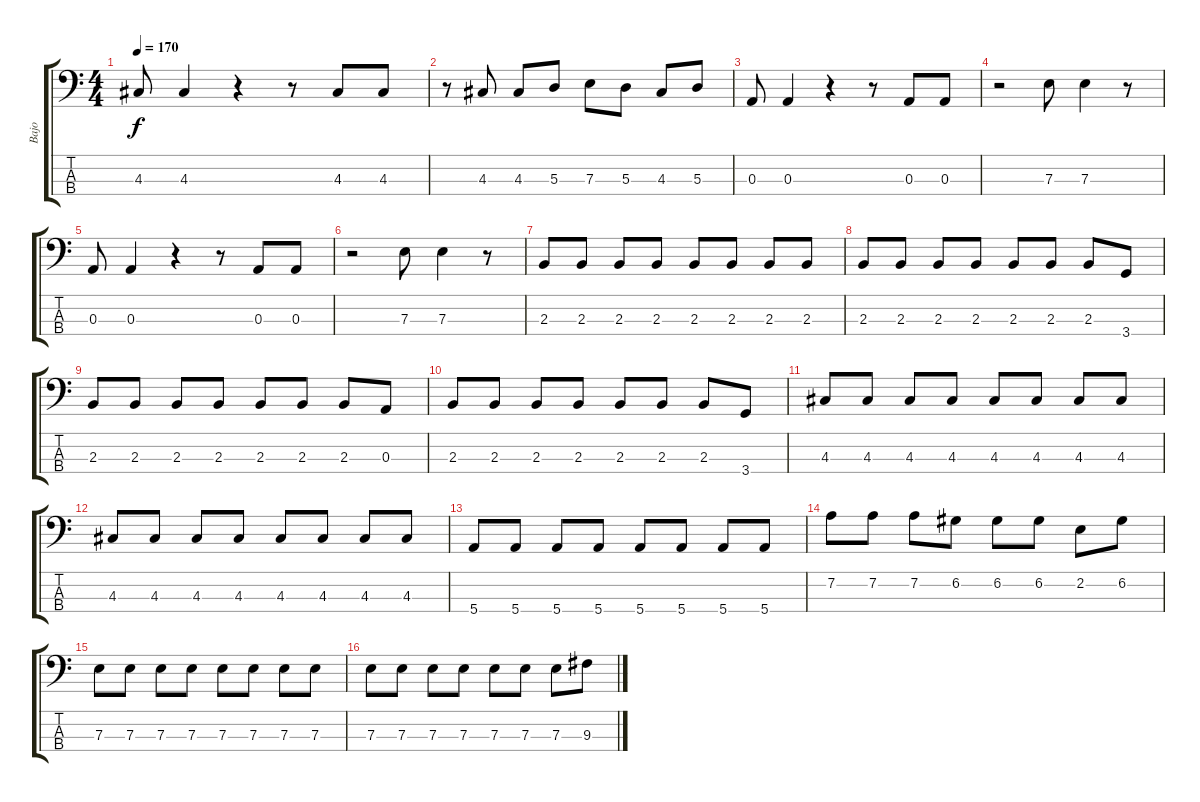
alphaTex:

\track ("Bajo" "Bajo") {instrument electricbassfinger}
\staff {score tabs}
\tuning (G2 D2 A1 E1) {hide}
\ts (4 4)
\tempo 170
\clef f4
\ks c
4.3.8{dy f} 4.3.4 r.4 r.8 4.3.8 4.3.8 |
r.8 4.3.8 4.3.8 5.3.8 7.3.8 5.3.8 4.3.8 5.3.8 |
0.3.8 0.3.4 r.4 r.8 0.3.8 0.3.8 |
r.2 7.3.8 7.3.4 r.8 |
0.3.8 0.3.4 r.4 r.8 0.3.8 0.3.8 |
r.2 7.3.8 7.3.4 r.8 |
2.3.8 2.3.8 2.3.8 2.3.8 2.3.8 2.3.8 2.3.8 2.3.8 |
2.3.8 2.3.8 2.3.8 2.3.8 2.3.8 2.3.8 2.3.8 3.4.8 |
2.3.8 2.3.8 2.3.8 2.3.8 2.3.8 2.3.8 2.3.8 0.3.8 |
2.3.8 2.3.8 2.3.8 2.3.8 2.3.8 2.3.8 2.3.8 3.4.8 |
4.3.8 4.3.8 4.3.8 4.3.8 4.3.8 4.3.8 4.3.8 4.3.8 |
4.3.8 4.3.8 4.3.8 4.3.8 4.3.8 4.3.8 4.3.8 4.3.8 |
5.4.8 5.4.8 5.4.8 5.4.8 5.4.8 5.4.8 5.4.8 5.4.8 |
7.2.8 7.2.8 7.2.8 6.2.8 6.2.8 6.2.8 2.2.8 6.2.8 |
7.3.8 7.3.8 7.3.8 7.3.8 7.3.8 7.3.8 7.3.8 7.3.8 |
7.3.8 7.3.8 7.3.8 7.3.8 7.3.8 7.3.8 7.3.8 9.3.8
